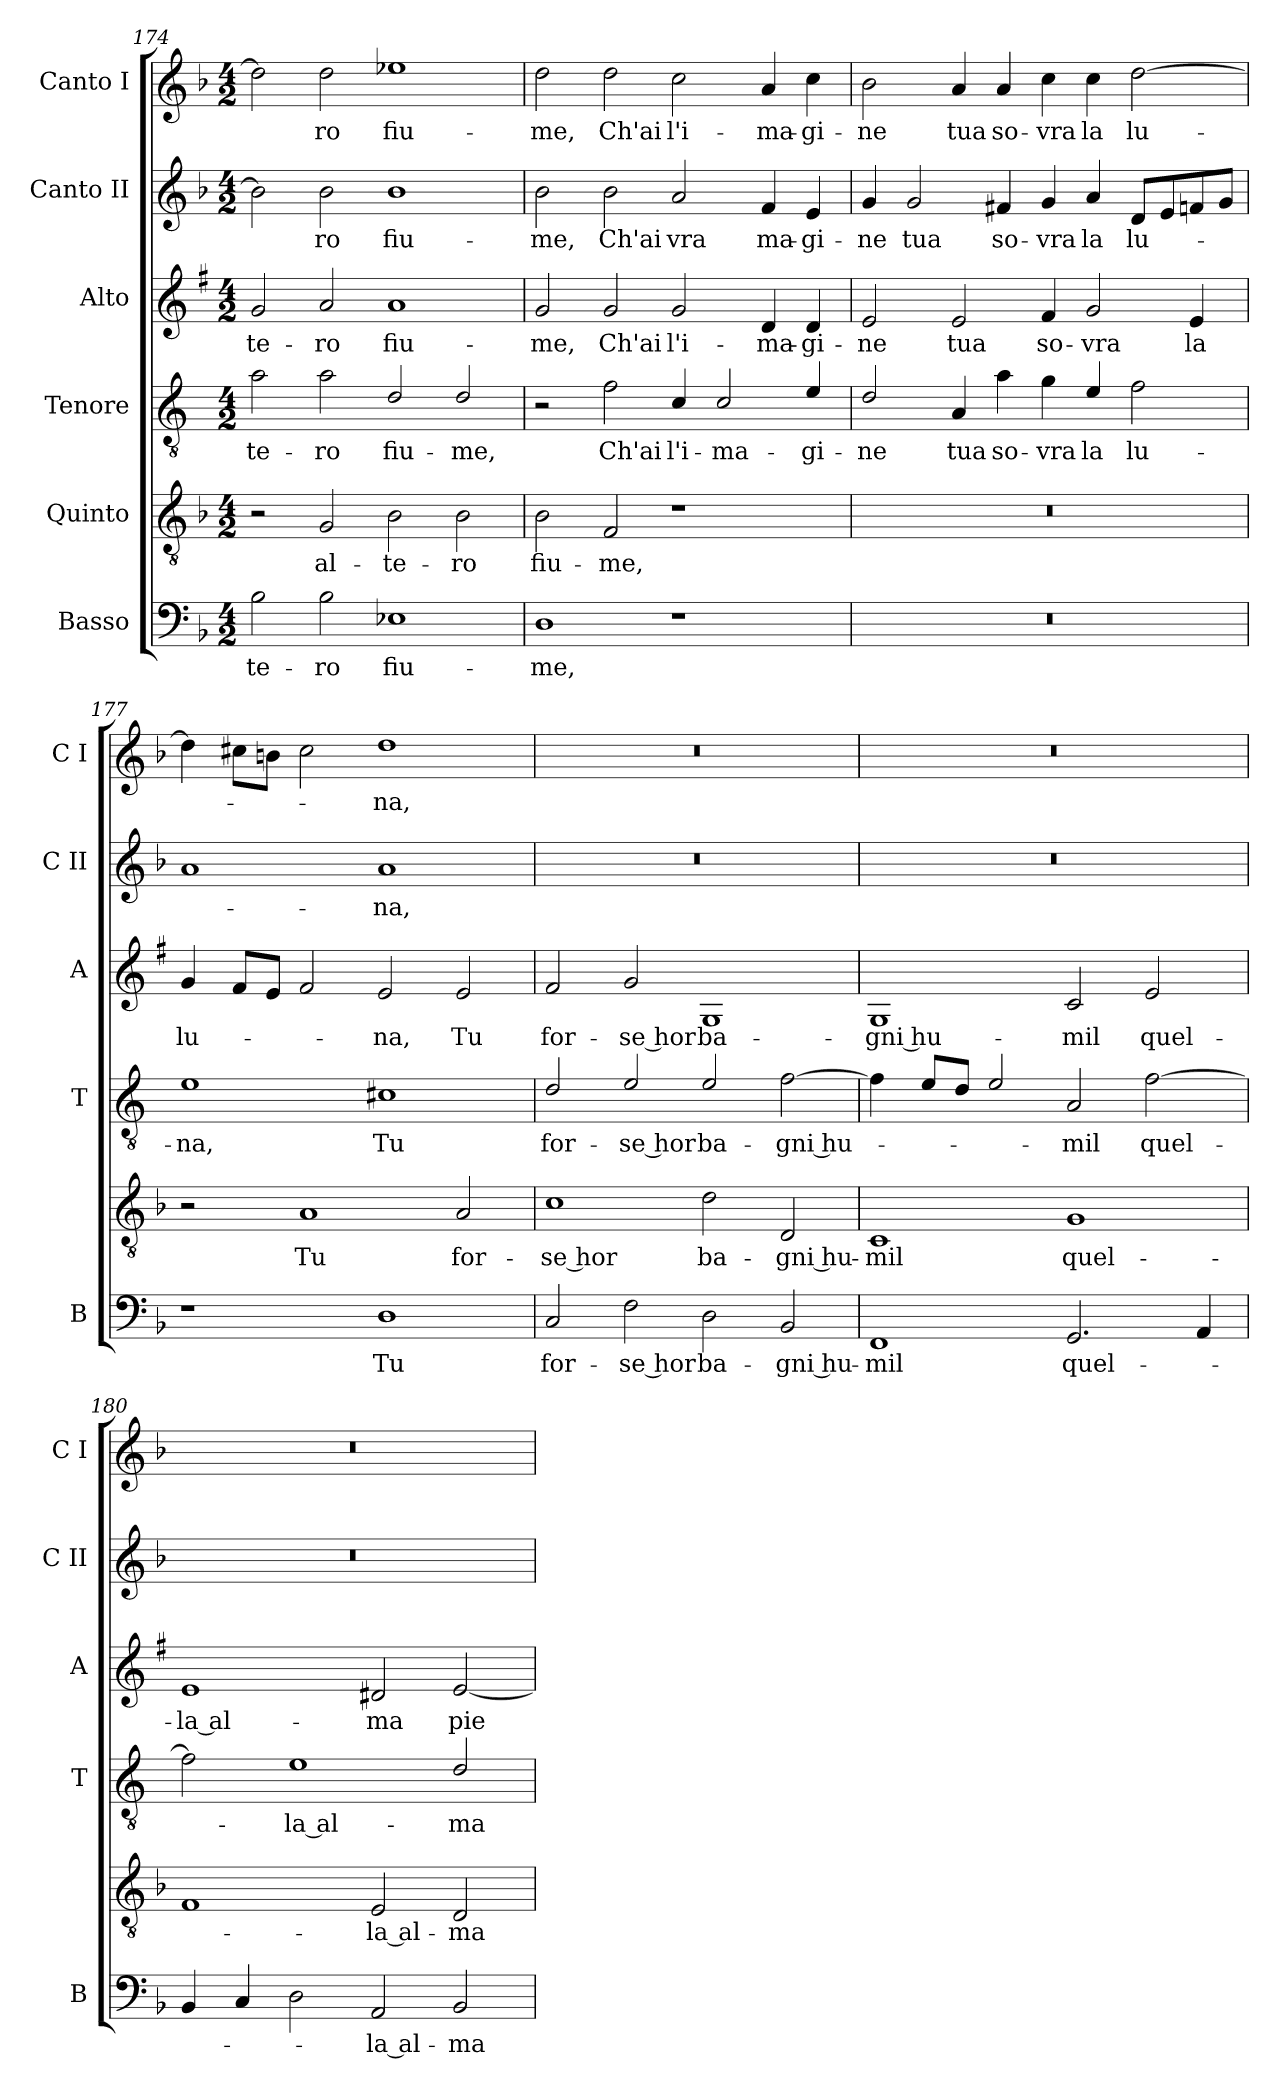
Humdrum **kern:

**kern	**text	**kern	**text	**kern	**text	**kern	**text	**kern	**text	**kern	**text
*part6	*part6	*part5	*part5	*part4	*part4	*part3	*part3	*part2	*part2	*part1	*part1
*staff6	*staff6	*staff5	*staff5	*staff4	*staff4	*staff3	*staff3	*staff2	*staff2	*staff1	*staff1
*I"Basso	*	*I"Quinto	*	*I"Tenore	*	*I"Alto	*	*I"Canto II	*	*I"Canto I	*
*I'B	*	*	*	*I'T	*	*I'A	*	*I'C II	*	*I'C I	*
*clefF4	*	*clefGv2	*	*clefGv2	*	*clefG2	*	*clefG2	*	*clefG2	*
*	*	*	*	*ITrd4c7	*	*ITrd1c2	*	*	*	*	*
*k[b-]	*	*k[b-]	*	*k[b-]	*	*k[b-]	*	*k[b-]	*	*k[b-]	*
*F:	*	*F:	*	*F:	*	*F:	*	*F:	*	*F:	*
*M4/2	*	*M4/2	*	*M4/2	*	*M4/2	*	*M4/2	*	*M4/2	*
=174	=174	=174	=174	=174	=174	=174	=174	=174	=174	=174	=174
!	!LO:LY:b	!	!	!	!LO:LY:b	!	!LO:LY:b	!	!	!	!
2B-\	-te-	2r	.	2d\	-te-	2f/	-te-	2b-\]	.	2dd\]	.
!	!LO:LY:b	!	!LO:LY:b	!	!LO:LY:b	!	!LO:LY:b	!	!LO:LY:b	!	!LO:LY:b
2B-\	-ro	2G/	al-	2d\	-ro	2g/	-ro	2b-\	-ro	2dd\	-ro
!	!LO:LY:b	!	!LO:LY:b	!	!LO:LY:b	!	!LO:LY:b	!	!LO:LY:b	!	!LO:LY:b
1E-X	fiu-	2B-\	-te-	2G/	fiu-	1g	fiu-	1b-	fiu-	1ee-X	fiu-
!	!	!	!LO:LY:b	!	!LO:LY:b	!	!	!	!	!	!
.	.	2B-\	-ro	2G/	-me,	.	.	.	.	.	.
!!LO:LB:g=z
=175	=175	=175	=175	=175	=175	=175	=175	=175	=175	=175	=175
!	!LO:LY:b	!	!LO:LY:b	!	!	!	!LO:LY:b	!	!LO:LY:b	!	!LO:LY:b
1D	-me,	2B-\	fiu-	2r	.	2f/	-me,	2b-\	-me,	2dd\	-me,
!	!	!	!LO:LY:b	!	!LO:LY:b	!	!LO:LY:b	!	!LO:LY:b	!	!LO:LY:b
.	.	2F/	-me,	2B-\	Ch'ai	2f/	Ch'ai	2b-\	Ch'ai	2dd\	Ch'ai
!	!	!	!	!	!LO:LY:b	!	!LO:LY:b	!	!LO:LY:b	!	!LO:LY:b
1r	.	1r	.	4F/	l'i-	2f/	l'i-	2a/	-vra	2cc\	l'i-
!	!	!	!	!	!LO:LY:b	!	!	!	!	!	!
.	.	.	.	2F/	-ma-	.	.	.	.	.	.
!	!	!	!	!	!	!	!LO:LY:b	!	!LO:LY:b	!	!LO:LY:b
.	.	.	.	.	.	4c/	-ma-	4f/	ma-	4a/	-ma-
!	!	!	!	!	!LO:LY:b	!	!LO:LY:b	!	!LO:LY:b	!	!LO:LY:b
.	.	.	.	4A/	-gi-	4c/	-gi-	4e/	-gi-	4cc\	-gi-
=176	=176	=176	=176	=176	=176	=176	=176	=176	=176	=176	=176
!	!	!	!	!	!LO:LY:b	!	!LO:LY:b	!	!LO:LY:b	!	!LO:LY:b
0r	.	0r	.	2G/	-ne	2d/	-ne	4g/	-ne	2b-\	-ne
!	!	!	!	!	!	!	!	!	!LO:LY:b	!	!
.	.	.	.	.	.	.	.	2g/	tua	.	.
!	!	!	!	!	!LO:LY:b	!	!LO:LY:b	!	!	!	!LO:LY:b
.	.	.	.	4D/	tua	2d/	tua	.	.	4a/	tua
!	!	!	!	!	!LO:LY:b	!	!	!	!LO:LY:b	!	!LO:LY:b
.	.	.	.	4d\	so-	.	.	4f#X/	so-	4a/	so-
!	!	!	!	!	!LO:LY:b	!	!LO:LY:b	!	!LO:LY:b	!	!LO:LY:b
.	.	.	.	4c\	-vra	4e/	so-	4g/	-vra	4cc\	-vra
!	!	!	!	!	!LO:LY:b	!	!LO:LY:b	!	!LO:LY:b	!	!LO:LY:b
.	.	.	.	4A/	la	2f/	-vra	4a/	la	4cc\	la
!	!	!	!	!	!LO:LY:b	!	!	!	!LO:LY:b	!	!LO:LY:b
.	.	.	.	2B-\	lu-	.	.	8d/L	lu-	[2dd\	lu-
.	.	.	.	.	.	.	.	8e/	.	.	.
!	!	!	!	!	!	!	!LO:LY:b	!	!	!	!
.	.	.	.	.	.	4d/	la	8fn/	.	.	.
.	.	.	.	.	.	.	.	8g/J	.	.	.
=177	=177	=177	=177	=177	=177	=177	=177	=177	=177	=177	=177
!	!	!	!	!	!LO:LY:b	!	!LO:LY:b	!	!	!	!
1r	.	2r	.	1A	-na,	4f/	lu-	1a	.	4dd\]	.
.	.	.	.	.	.	8e/L	.	.	.	8cc#X\L	.
.	.	.	.	.	.	8d/J	.	.	.	8bn\J	.
!	!	!	!LO:LY:b	!	!	!	!	!	!	!	!
.	.	1A	Tu	.	.	2e/	.	.	.	2cc#\	.
!	!LO:LY:b	!	!	!	!LO:LY:b	!	!LO:LY:b	!	!LO:LY:b	!	!LO:LY:b
1D	Tu	.	.	1F#X	Tu	2d/	-na,	1a	-na,	1dd	-na,
!	!	!	!LO:LY:b	!	!	!	!LO:LY:b	!	!	!	!
.	.	2A/	for-	.	.	2d/	Tu	.	.	.	.
=178	=178	=178	=178	=178	=178	=178	=178	=178	=178	=178	=178
!	!LO:LY:b	!	!LO:LY:b	!	!LO:LY:b	!	!LO:LY:b	!	!	!	!
2C/	for-	1c	-se hor	2G/	for-	2e/	for-	0r	.	0r	.
!	!LO:LY:b	!	!	!	!LO:LY:b	!	!LO:LY:b	!	!	!	!
2F\	-se hor	.	.	2A/	-se hor	2f/	-se hor	.	.	.	.
!	!LO:LY:b	!	!LO:LY:b	!	!LO:LY:b	!	!LO:LY:b	!	!	!	!
2D\	ba-	2d\	ba-	2A/	ba-	1F	ba-	.	.	.	.
!	!LO:LY:b	!	!LO:LY:b	!	!LO:LY:b	!	!	!	!	!	!
2BB-/	-gni hu-	2D/	-gni hu-	[2B-\	-gni hu-	.	.	.	.	.	.
!!LO:PB:g=z
=179	=179	=179	=179	=179	=179	=179	=179	=179	=179	=179	=179
!	!LO:LY:b	!	!LO:LY:b	!	!	!	!LO:LY:b	!	!	!	!
1FF	-mil	1C	-mil	4B-\]	.	1F	-gni hu-	0r	.	0r	.
.	.	.	.	8A/L	.	.	.	.	.	.	.
.	.	.	.	8G/J	.	.	.	.	.	.	.
.	.	.	.	2A/	.	.	.	.	.	.	.
!	!LO:LY:b	!	!LO:LY:b	!	!LO:LY:b	!	!LO:LY:b	!	!	!	!
2.GG/	quel-	1G	quel-	2D/	-mil	2B-/	-mil	.	.	.	.
!	!	!	!	!	!LO:LY:b	!	!LO:LY:b	!	!	!	!
.	.	.	.	[2B-\	quel-	2d/	quel-	.	.	.	.
4AA/	.	.	.	.	.	.	.	.	.	.	.
=180	=180	=180	=180	=180	=180	=180	=180	=180	=180	=180	=180
!	!	!	!	!	!	!	!LO:LY:b	!	!	!	!
4BB-/	.	1F	.	2B-\]	.	1d	-la al-	0r	.	0r	.
4C/	.	.	.	.	.	.	.	.	.	.	.
!	!	!	!	!	!LO:LY:b	!	!	!	!	!	!
2D\	.	.	.	1A	-la al-	.	.	.	.	.	.
!	!LO:LY:b	!	!LO:LY:b	!	!	!	!LO:LY:b	!	!	!	!
2AA/	-la al-	2E/	-la al-	.	.	2c#X/	-ma	.	.	.	.
!	!LO:LY:b	!	!LO:LY:b	!	!LO:LY:b	!	!LO:LY:b	!	!	!	!
2BB-/	-ma	2D/	-ma	2G/	-ma	[2d/	pie-	.	.	.	.
=	=	=	=	=	=	=	=	=	=	=	=
*-	*-	*-	*-	*-	*-	*-	*-	*-	*-	*-	*-
